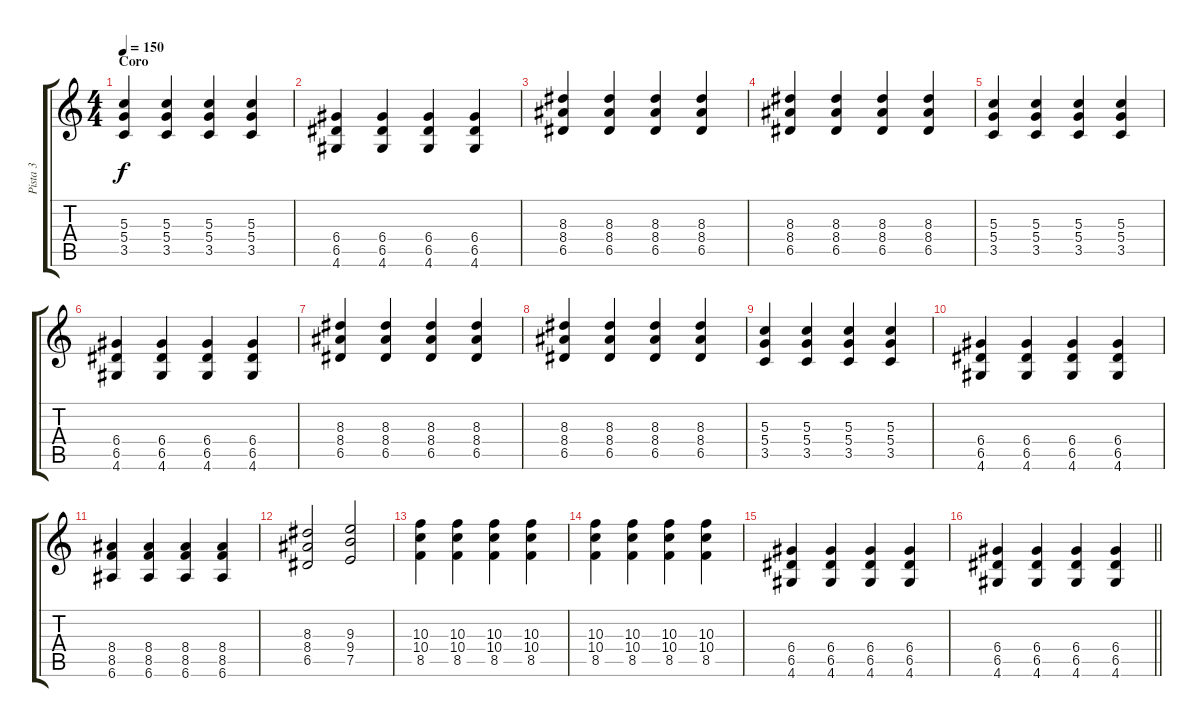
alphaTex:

\track ("Pista 3" "Pista 3") {instrument distortionguitar}
\staff {score tabs}
\tuning (E4 B3 G3 D3 A2 E2) {hide}
\ts (4 4)
\section ("" "Coro")
\tempo 150
\clef g2
\ks c
(5.3 5.4 3.5).4{dy f} (5.3 5.4 3.5).4 (5.3 5.4 3.5).4 (5.3 5.4 3.5).4 |
(6.4 6.5 4.6).4 (6.4 6.5 4.6).4 (6.4 6.5 4.6).4 (6.4 6.5 4.6).4 |
(8.3 8.4 6.5).4 (8.3 8.4 6.5).4 (8.3 8.4 6.5).4 (8.3 8.4 6.5).4 |
(8.3 8.4 6.5).4 (8.3 8.4 6.5).4 (8.3 8.4 6.5).4 (8.3 8.4 6.5).4 |
(5.3 5.4 3.5).4 (5.3 5.4 3.5).4 (5.3 5.4 3.5).4 (5.3 5.4 3.5).4 |
(6.4 6.5 4.6).4 (6.4 6.5 4.6).4 (6.4 6.5 4.6).4 (6.4 6.5 4.6).4 |
(8.3 8.4 6.5).4 (8.3 8.4 6.5).4 (8.3 8.4 6.5).4 (8.3 8.4 6.5).4 |
(8.3 8.4 6.5).4 (8.3 8.4 6.5).4 (8.3 8.4 6.5).4 (8.3 8.4 6.5).4 |
(5.3 5.4 3.5).4 (5.3 5.4 3.5).4 (5.3 5.4 3.5).4 (5.3 5.4 3.5).4 |
(6.4 6.5 4.6).4 (6.4 6.5 4.6).4 (6.4 6.5 4.6).4 (6.4 6.5 4.6).4 |
(8.4 8.5 6.6).4 (8.4 8.5 6.6).4 (8.4 8.5 6.6).4 (8.4 8.5 6.6).4 |
(8.3 8.4 6.5).2 (9.3 9.4 7.5).2 |
(10.3 10.4 8.5).4 (10.3 10.4 8.5).4 (10.3 10.4 8.5).4 (10.3 10.4 8.5).4 |
(10.3 10.4 8.5).4 (10.3 10.4 8.5).4 (10.3 10.4 8.5).4 (10.3 10.4 8.5).4 |
(6.4 6.5 4.6).4 (6.4 6.5 4.6).4 (6.4 6.5 4.6).4 (6.4 6.5 4.6).4 |
\barLineRight lightlight
(6.4 6.5 4.6).4 (6.4 6.5 4.6).4 (6.4 6.5 4.6).4 (6.4 6.5 4.6).4
